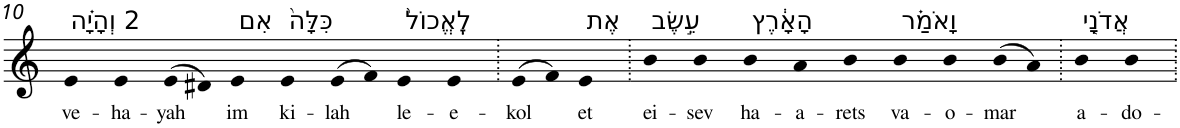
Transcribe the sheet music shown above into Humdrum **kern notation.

**kern	**text
*part1	*part1
*staff1	*staff1
*I"Piano	*
*I'Pno	*
!!LO:PB:g=z
*clefG2	*
*k[]	*
=10	=10
!LO:TX:a:t=2 וְהָיָ֗ה	!
!	!LO:LY:b
4e	ve-
!	!LO:LY:b
4e	-ha-
!	!LO:LY:b
(>8e	-yah
8d#X)	.
!LO:TX:a:t=אִם	!
!	!LO:LY:b
4e	im
!LO:TX:a:t=כִּלָּה֙	!
!	!LO:LY:b
4e	ki-
!	!LO:LY:b
(>8e	-lah
8f)	.
!LO:TX:a:t=לֶֽאֱכוֹל֙	!
!	!LO:LY:b
4e	le-
!	!LO:LY:b
4e	-e-
=11.	=11.
!	!LO:LY:b
(>8e	-kol
8f)	.
!LO:TX:a:t=אֶת	!
!	!LO:LY:b
4e	et
=12.	=12.
!LO:TX:a:t=עֵ֣שֶׂב	!
!	!LO:LY:b
4b	ei-
!	!LO:LY:b
4b	-sev
!LO:TX:a:t=הָאָ֔רֶץ	!
!	!LO:LY:b
4b	ha-
!	!LO:LY:b
4a	-a-
!	!LO:LY:b
4b	-rets
!LO:TX:a:t=וָאֹמַ֗ר	!
!	!LO:LY:b
4b	va-
!	!LO:LY:b
4b	-o-
!	!LO:LY:b
(>8b	-mar
8a)	.
=13.	=13.
!LO:TX:a:t=אֲדֹנָ֤י	!
!	!LO:LY:b
4b	a-
!	!LO:LY:b
4b	-do-
=.	=.
*-	*-
